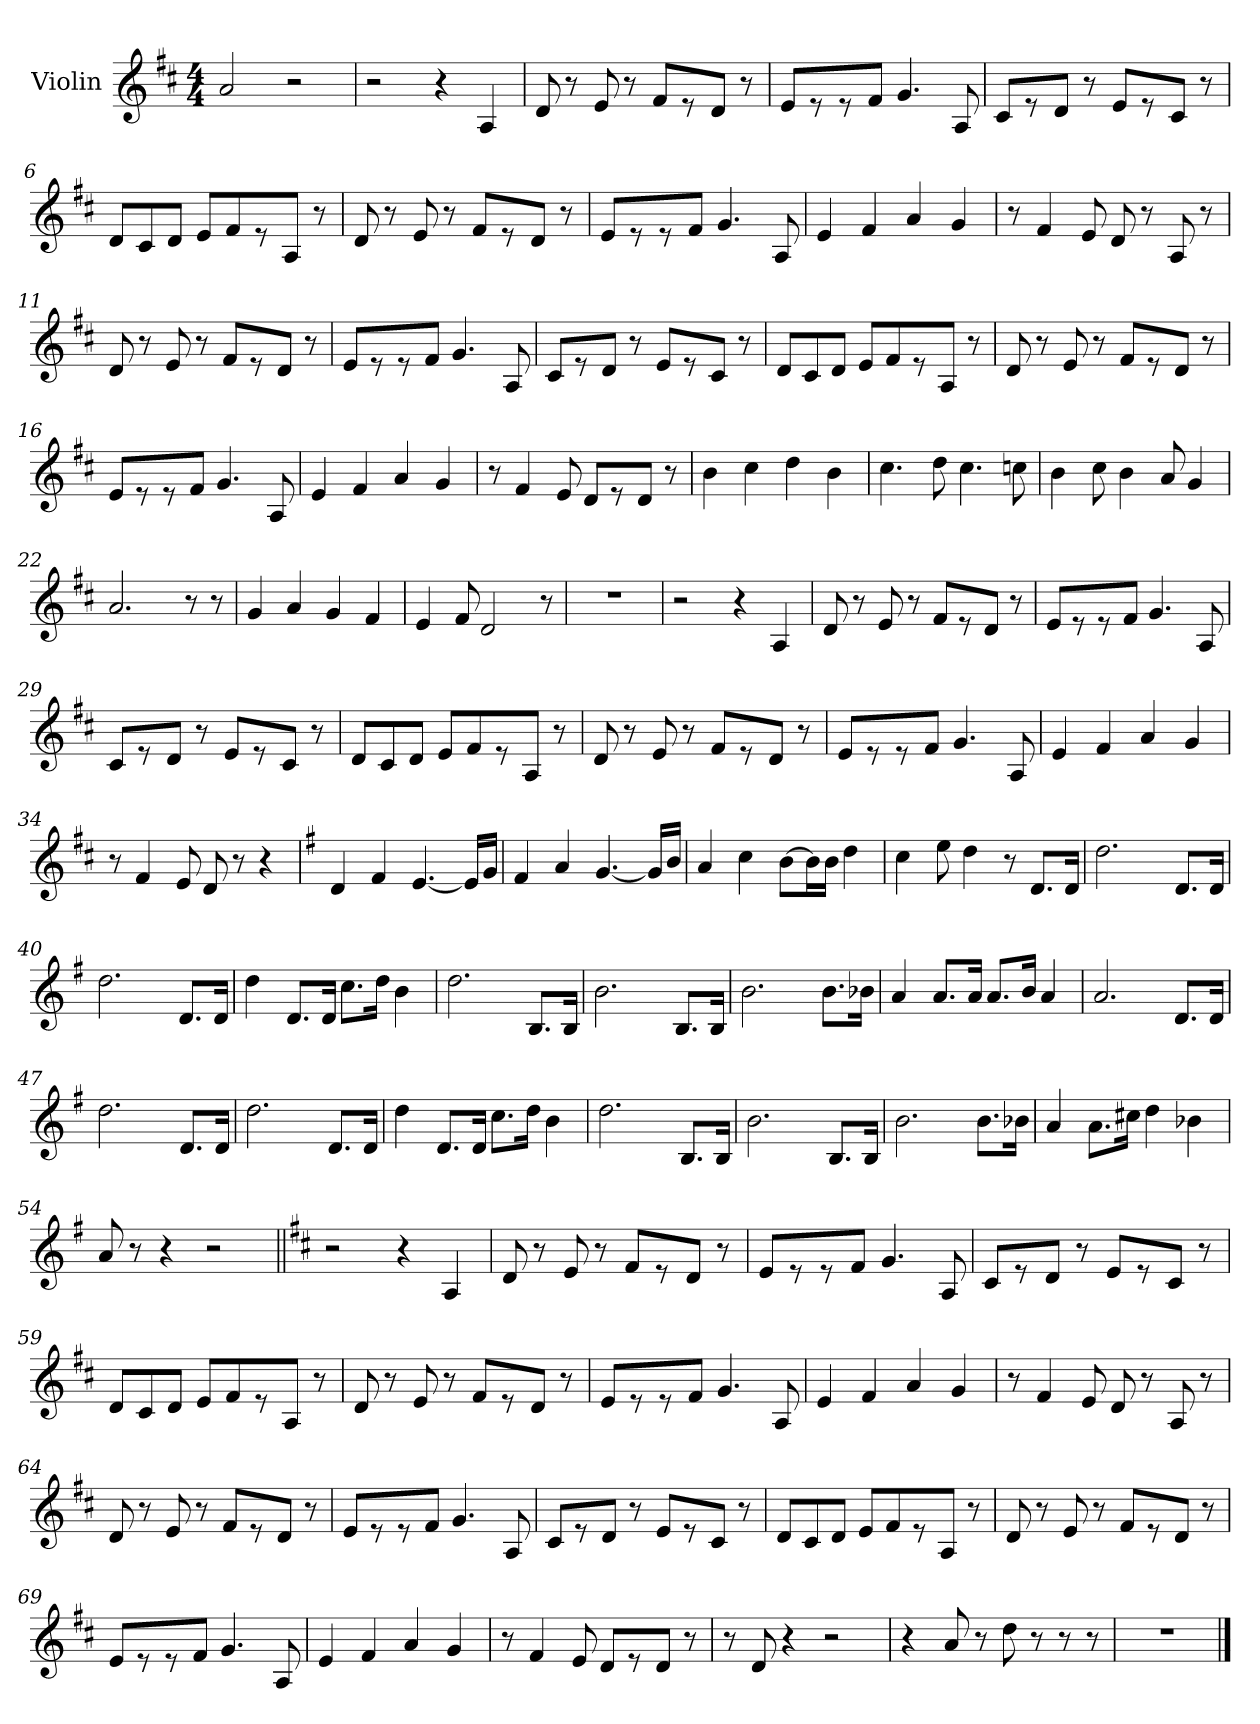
**kern
*part1
*staff1
*I"Violin
*I'Vln
*clefG2
*k[f#c#]
*D:
*M4/4
=1
2a/
2r
=2
2r
4r
4A/
=3
8d/
8r
8e/
8r
8f#/L
8r
8d/J
8r
=4
8e/L
8r
8r
8f#/J
4.g/
8A/
!!LO:LB:g=z
=5
8c#/L
8r
8d/J
8r
8e/L
8r
8c#/J
8r
=6
8d/L
8c#/
8d/J
8e/L
8f#/
8r
8A/J
8r
=7
8d/
8r
8e/
8r
8f#/L
8r
8d/J
8r
=8
8e/L
8r
8r
8f#/J
4.g/
8A/
=9
4e/
4f#/
4a/
4g/
!!LO:LB:g=z
=10
8r
4f#/
8e/
8d/
8r
8A/
8r
=11
8d/
8r
8e/
8r
8f#/L
8r
8d/J
8r
=12
8e/L
8r
8r
8f#/J
4.g/
8A/
=13
8c#/L
8r
8d/J
8r
8e/L
8r
8c#/J
8r
!!LO:LB:g=z
=14
8d/L
8c#/
8d/J
8e/L
8f#/
8r
8A/J
8r
=15
8d/
8r
8e/
8r
8f#/L
8r
8d/J
8r
=16
8e/L
8r
8r
8f#/J
4.g/
8A/
=17
4e/
4f#/
4a/
4g/
=18
8r
4f#/
8e/
8d/L
8r
8d/J
8r
!!LO:LB:g=z
=19
4b\
4cc#\
4dd\
4b\
=20
4.cc#\
8dd\
4.cc#\
8ccn\
=21
4b\
8cc#\
4b\
8a/
4g/
=22
2.a/
8r
8r
=23
4g/
4a/
4g/
4f#/
!!LO:LB:g=z
=24
4e/
8f#/
2d/
8r
=25
1r
=26
2r
4r
4A/
=27
8d/
8r
8e/
8r
8f#/L
8r
8d/J
8r
=28
8e/L
8r
8r
8f#/J
4.g/
8A/
!!LO:PB:g=z
=29
8c#/L
8r
8d/J
8r
8e/L
8r
8c#/J
8r
=30
8d/L
8c#/
8d/J
8e/L
8f#/
8r
8A/J
8r
=31
8d/
8r
8e/
8r
8f#/L
8r
8d/J
8r
=32
8e/L
8r
8r
8f#/J
4.g/
8A/
=33
4e/
4f#/
4a/
4g/
!!LO:LB:g=z
=34
8r
4f#/
8e/
8d/
8r
4r
=35
*k[f#]
*G:
4d/
4f#/
[4.e/
16e/LL]
16g/JJ
=36
4f#/
4a/
[4.g/
16g/LL]
16b/JJ
=37
4a/
4cc\
[8b\L
16b\L]
16b\JJ
4dd\
!!LO:LB:g=z
=38
4cc\
8ee\
4dd\
8r
8.d/L
16d/Jk
=39
2.dd\
8.d/L
16d/Jk
=40
2.dd\
8.d/L
16d/Jk
=41
4dd\
8.d/L
16d/Jk
8.cc\L
16dd\Jk
4b\
=42
2.dd\
8.B/L
16B/Jk
=43
2.b\
8.B/L
16B/Jk
!!LO:LB:g=z
=44
2.b\
8.b\L
16b-X\Jk
=45
4a/
8.a/L
16a/Jk
8.a/L
16b/Jk
4a/
=46
2.a/
8.d/L
16d/Jk
=47
2.dd\
8.d/L
16d/Jk
=48
2.dd\
8.d/L
16d/Jk
=49
4dd\
8.d/L
16d/Jk
8.cc\L
16dd\Jk
4b\
!!LO:LB:g=z
=50
2.dd\
8.B/L
16B/Jk
=51
2.b\
8.B/L
16B/Jk
=52
2.b\
8.b\L
16b-X\Jk
=53
4a/
8.a\L
16cc#X\Jk
4dd\
4b-X\
=54
8a/
8r
4r
2r
!!LO:LB:g=z
=55||
*k[f#c#]
*D:
2r
4r
4A/
=56
8d/
8r
8e/
8r
8f#/L
8r
8d/J
8r
=57
8e/L
8r
8r
8f#/J
4.g/
8A/
=58
8c#/L
8r
8d/J
8r
8e/L
8r
8c#/J
8r
=59
8d/L
8c#/
8d/J
8e/L
8f#/
8r
8A/J
8r
!!LO:LB:g=z
=60
8d/
8r
8e/
8r
8f#/L
8r
8d/J
8r
=61
8e/L
8r
8r
8f#/J
4.g/
8A/
=62
4e/
4f#/
4a/
4g/
=63
8r
4f#/
8e/
8d/
8r
8A/
8r
!!LO:PB:g=z
=64
8d/
8r
8e/
8r
8f#/L
8r
8d/J
8r
=65
8e/L
8r
8r
8f#/J
4.g/
8A/
=66
8c#/L
8r
8d/J
8r
8e/L
8r
8c#/J
8r
=67
8d/L
8c#/
8d/J
8e/L
8f#/
8r
8A/J
8r
!!LO:LB:g=z
=68
8d/
8r
8e/
8r
8f#/L
8r
8d/J
8r
=69
8e/L
8r
8r
8f#/J
4.g/
8A/
=70
4e/
4f#/
4a/
4g/
=71
8r
4f#/
8e/
8d/L
8r
8d/J
8r
=72
8r
8d/
4r
2r
!!LO:LB:g=z
=73
4r
8a/
8r
8dd\
8r
8r
8r
=74
1r
==
*-
